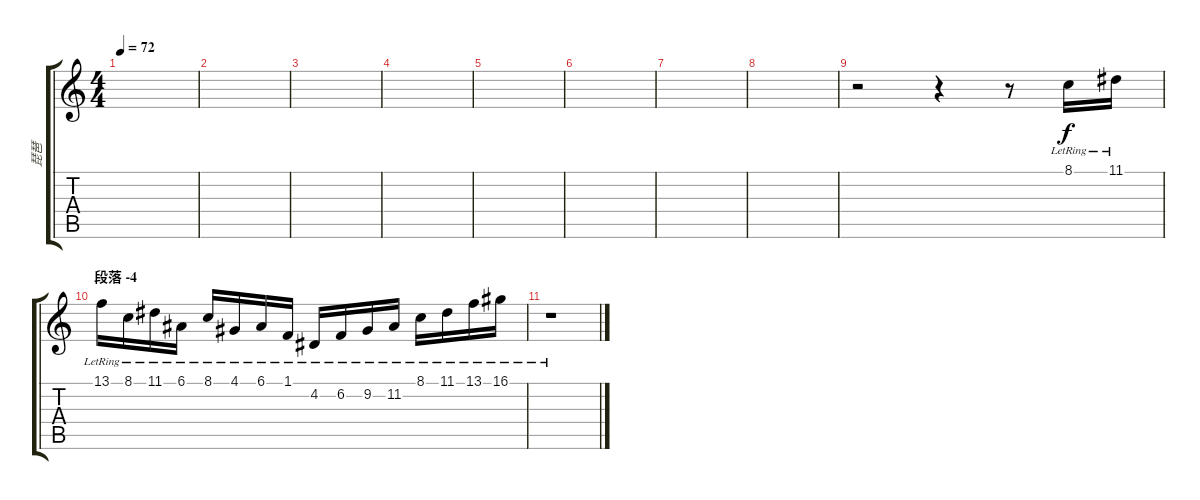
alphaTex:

\track ("琵琶" "琵琶") {instrument harpsichord}
\staff {score tabs}
\tuning (E4 B3 G3 D3 A2 E2) {hide}
\ts (4 4)
\tempo 72
\clef g2
\ks c
|
|
|
|
|
|
|
|
r.2 r.4 r.8 8.1{lr}.16 11.1{lr}.16 |
\section ("" "段落 -4")
13.1{lr}.16 8.1{lr}.16 11.1{lr}.16 6.1{lr}.16 8.1{lr}.16 4.1{lr}.16 6.1{lr}.16 1.1{lr}.16 4.2{lr}.16 6.2{lr}.16 9.2{lr}.16 11.2{lr}.16 8.1{lr}.16 11.1{lr}.16 13.1{lr}.16 16.1{lr}.16 |
r.1
